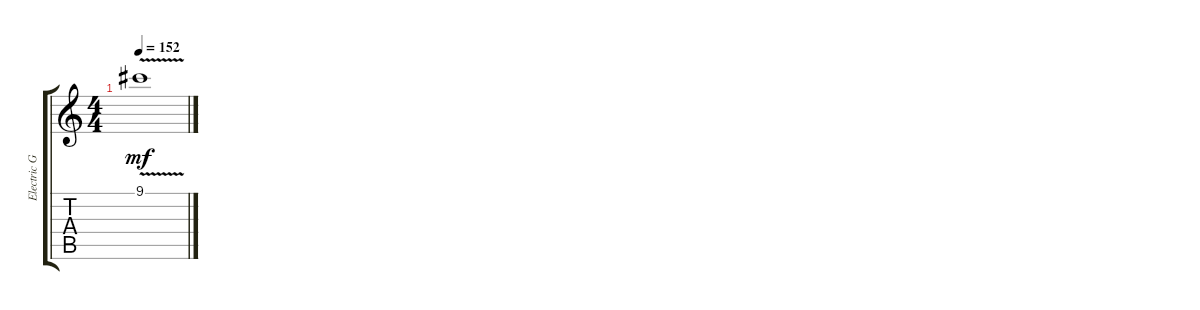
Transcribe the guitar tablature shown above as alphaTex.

\track ("Electric Guitar" "Electric G") {instrument overdrivenguitar}
\staff {score tabs}
\tuning (E4 B3 G3 D3 A2 E2) {hide}
\ts (4 4)
\tempo 152
\clef g2
\ks c
9.1{v}.1{dy mf}
